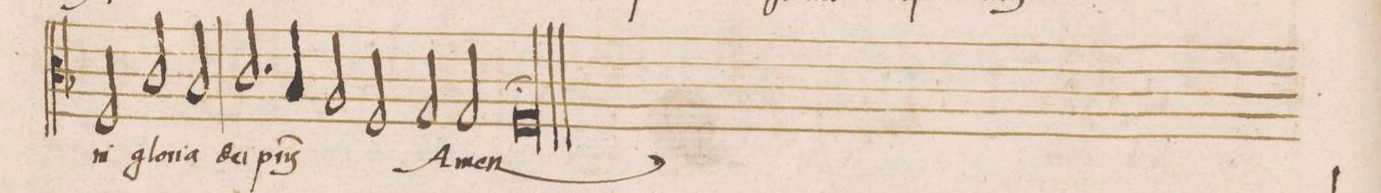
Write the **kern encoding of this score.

**kern	**text
*I"TENOR	*
*clefC3	*
*k[b-]	*
*met(C|)	*
*M2/1	*
2F/	in
=76-	=76-
2c/	glo-
2B-/	-ri-
2.c/	-a
4B-/	de-
=77-	=77-
2A/	-i
2F/	p(a-
2G/	-t)ris
2G/	A-
=78-	=78-
0Fl;	-men
==	==
*-	*-
